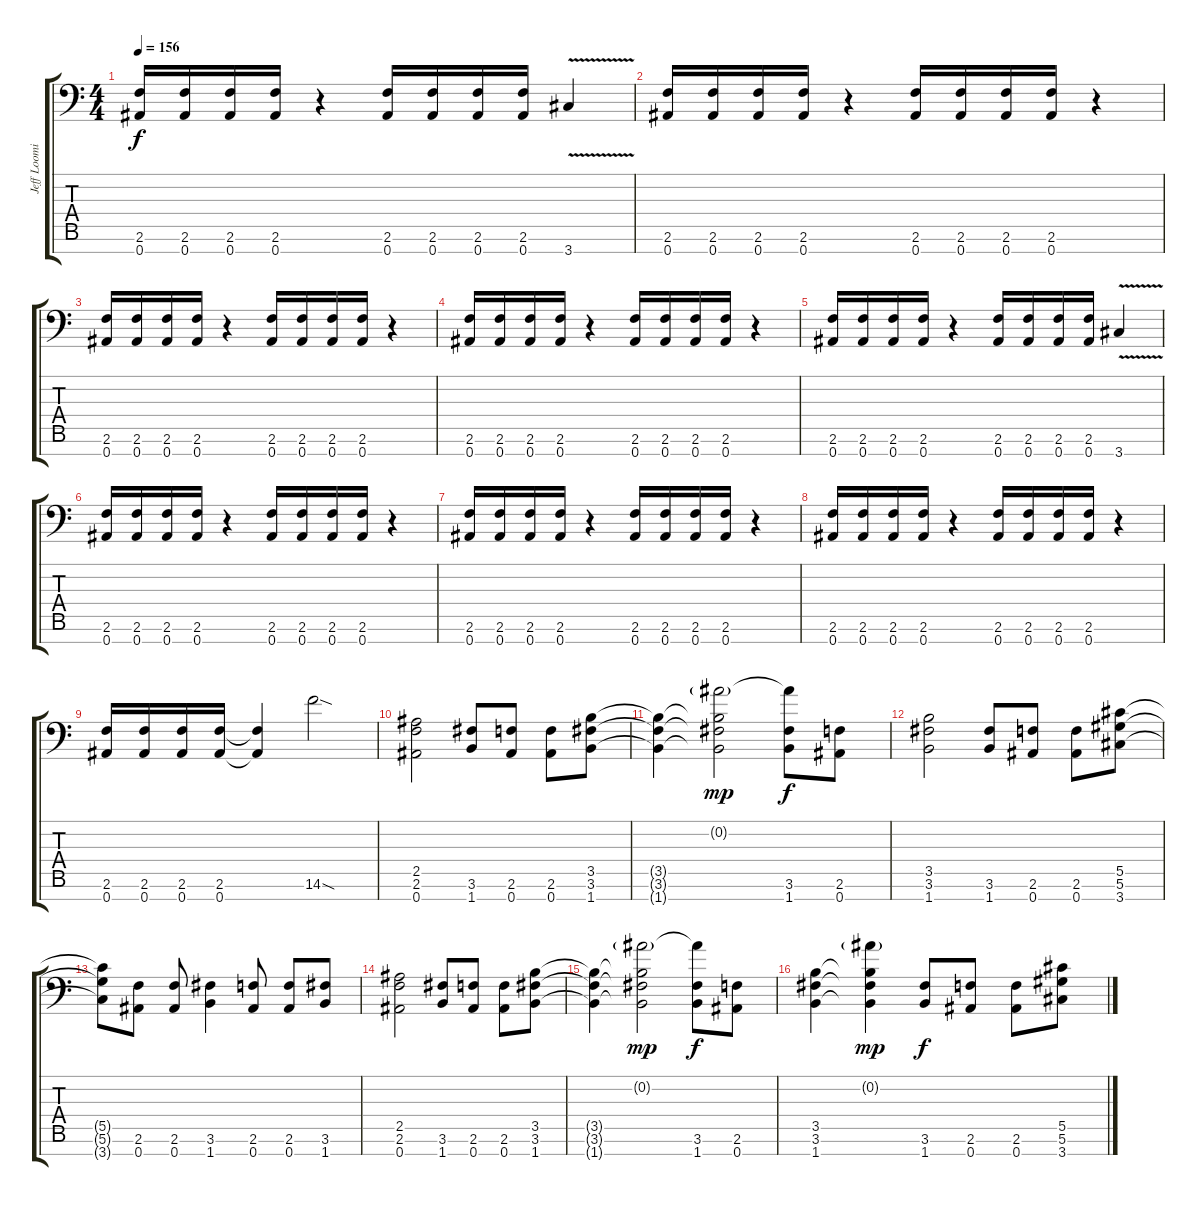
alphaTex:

\track ("Jeff Loomis Rythme" "Jeff Loomi") {instrument distortionguitar}
\staff {score tabs}
\tuning (Eb4 Bb3 Gb3 Db3 Ab2 Eb2 Bb1) {hide}
\ts (4 4)
\tempo 156
\clef f4
\ks c
(2.6 0.7).16{dy f} (2.6 0.7).16 (2.6 0.7).16 (2.6 0.7).16 r.4 (2.6 0.7).16 (2.6 0.7).16 (2.6 0.7).16 (2.6 0.7).16 3.7{v}.4 |
(2.6 0.7).16 (2.6 0.7).16 (2.6 0.7).16 (2.6 0.7).16 r.4 (2.6 0.7).16 (2.6 0.7).16 (2.6 0.7).16 (2.6 0.7).16 r.4 |
(2.6 0.7).16 (2.6 0.7).16 (2.6 0.7).16 (2.6 0.7).16 r.4 (2.6 0.7).16 (2.6 0.7).16 (2.6 0.7).16 (2.6 0.7).16 r.4 |
(2.6 0.7).16 (2.6 0.7).16 (2.6 0.7).16 (2.6 0.7).16 r.4 (2.6 0.7).16 (2.6 0.7).16 (2.6 0.7).16 (2.6 0.7).16 r.4 |
(2.6 0.7).16 (2.6 0.7).16 (2.6 0.7).16 (2.6 0.7).16 r.4 (2.6 0.7).16 (2.6 0.7).16 (2.6 0.7).16 (2.6 0.7).16 3.7{v}.4 |
(2.6 0.7).16 (2.6 0.7).16 (2.6 0.7).16 (2.6 0.7).16 r.4 (2.6 0.7).16 (2.6 0.7).16 (2.6 0.7).16 (2.6 0.7).16 r.4 |
(2.6 0.7).16 (2.6 0.7).16 (2.6 0.7).16 (2.6 0.7).16 r.4 (2.6 0.7).16 (2.6 0.7).16 (2.6 0.7).16 (2.6 0.7).16 r.4 |
(2.6 0.7).16 (2.6 0.7).16 (2.6 0.7).16 (2.6 0.7).16 r.4 (2.6 0.7).16 (2.6 0.7).16 (2.6 0.7).16 (2.6 0.7).16 r.4 |
(2.6 0.7).16 (2.6 0.7).16 (2.6 0.7).16 (2.6 0.7).16 (2.6{t} 0.7{t}).4 14.6{sod}.2 |
\section ("" "")
(2.5 2.6 0.7).2 (3.6 1.7).8 (2.6 0.7).8 (2.6 0.7).8 (3.5 3.6 1.7).8 |
(3.5{t} 3.6{t} 1.7{t}).4 (0.2{g} 3.5{t} 3.6{t} 1.7{t}).2{dy mp} (0.2{t} 3.6 1.7).8{dy f} (2.6 0.7).8 |
(3.5 3.6 1.7).2 (3.6 1.7).8 (2.6 0.7).8 (2.6 0.7).8 (5.5 5.6 3.7).8 |
(5.5{t} 5.6{t} 3.7{t}).8 (2.6 0.7).8 (2.6 0.7).8 (3.6 1.7).4 (2.6 0.7).8 (2.6 0.7).8 (3.6 1.7).8 |
(2.5 2.6 0.7).2 (3.6 1.7).8 (2.6 0.7).8 (2.6 0.7).8 (3.5 3.6 1.7).8 |
(3.5{t} 3.6{t} 1.7{t}).4 (0.2{g} 3.5{t} 3.6{t} 1.7{t}).2{dy mp} (0.2{t} 3.6 1.7).8{dy f} (2.6 0.7).8 |
(3.5 3.6 1.7).4 (0.2{g} 3.5{t} 3.6{t} 1.7{t}).4{dy mp} (3.6 1.7).8{dy f} (2.6 0.7).8 (2.6 0.7).8 (5.5 5.6 3.7).8
